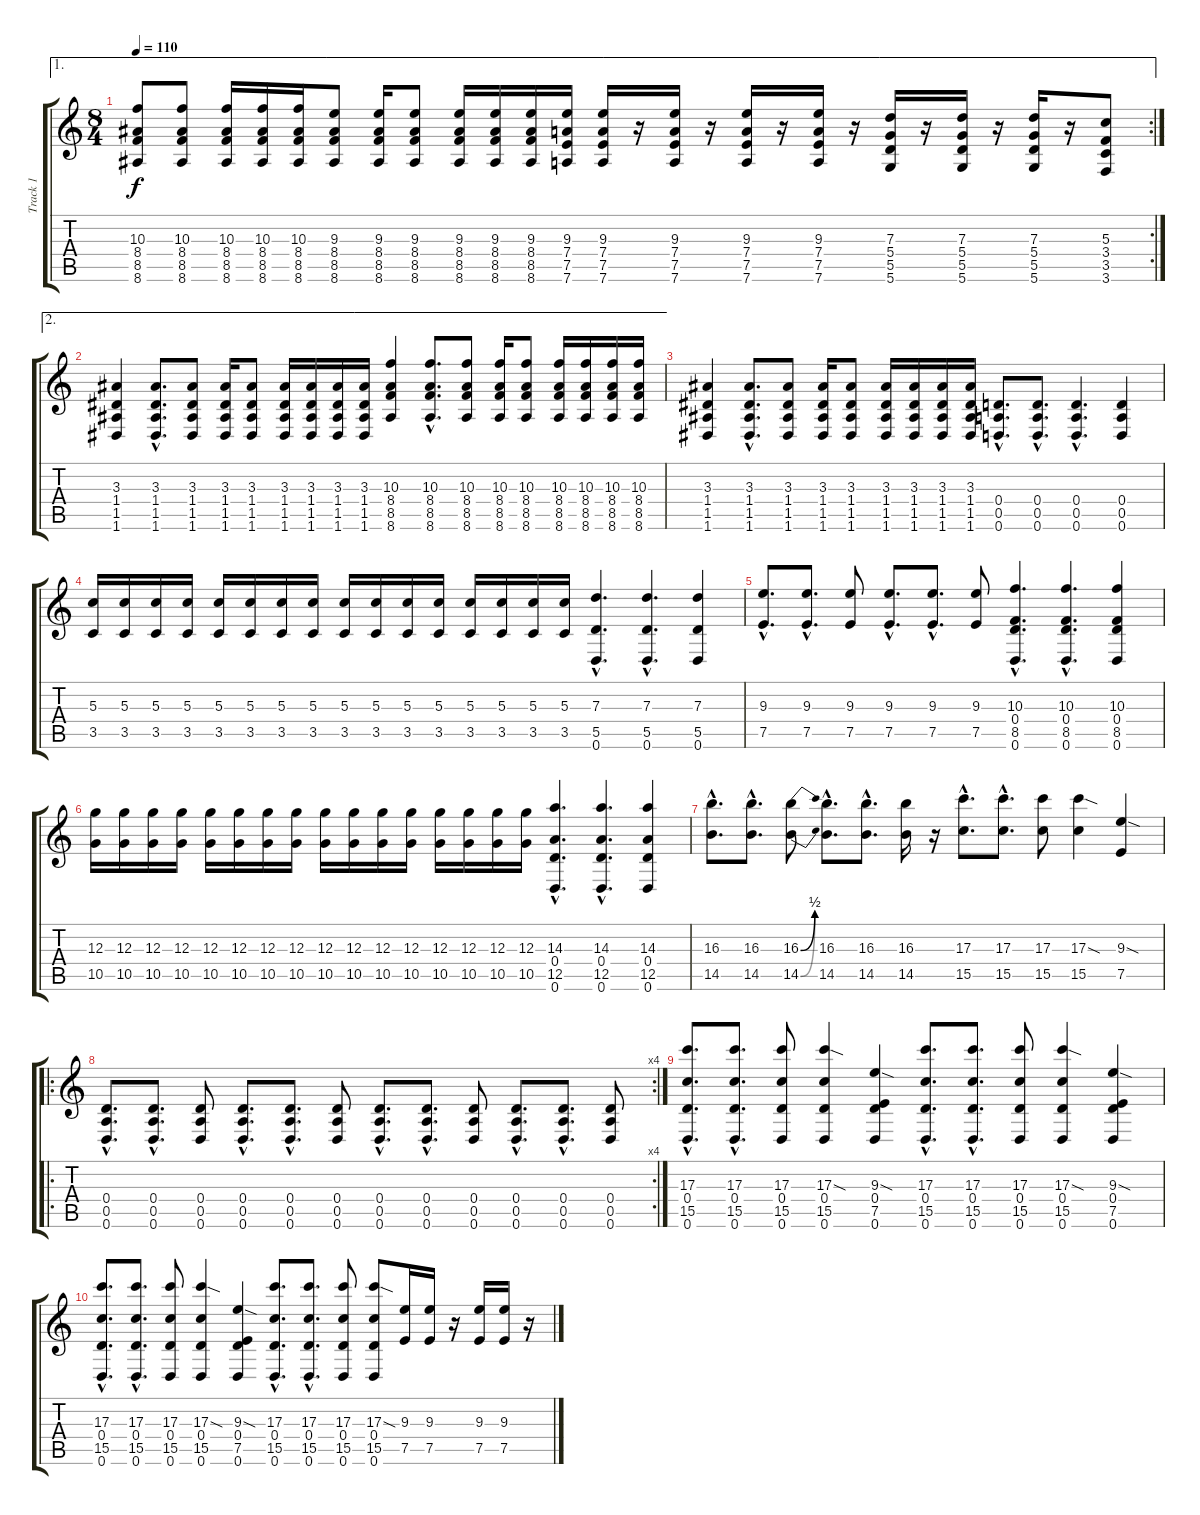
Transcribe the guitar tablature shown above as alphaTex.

\track ("Track 1" "Track 1") {instrument distortionguitar}
\staff {score tabs}
\tuning (E4 B3 G3 D3 A2 D2) {hide}
\ae 1
\rc 2
\ts (8 4)
\tempo 110
\clef g2
\ks c
(10.3 8.4 8.5 8.6).8{dy f} (10.3 8.4 8.5 8.6).8 (10.3 8.4 8.5 8.6).16 (10.3 8.4 8.5 8.6).16 (10.3 8.4 8.5 8.6).16 (9.3 8.4 8.5 8.6).8 (9.3 8.4 8.5 8.6).16 (9.3 8.4 8.5 8.6).8 (9.3 8.4 8.5 8.6).16 (9.3 8.4 8.5 8.6).16 (9.3 8.4 8.5 8.6).16 (9.3 7.4 7.5 7.6).16 (9.3 7.4 7.5 7.6).16 r.16 (9.3 7.4 7.5 7.6).16 r.16 (9.3 7.4 7.5 7.6).16 r.16 (9.3 7.4 7.5 7.6).16 r.16 (7.3 5.4 5.5 5.6).16 r.16 (7.3 5.4 5.5 5.6).16 r.16 (7.3 5.4 5.5 5.6).16 r.16 (5.3 3.4 3.5 3.6).8 |
\ae 2
(3.3 1.4 1.5 1.6).4 (3.3{hac} 1.4{hac} 1.5{hac} 1.6{hac}).8{d} (3.3 1.4 1.5 1.6).8 (3.3 1.4 1.5 1.6).16 (3.3 1.4 1.5 1.6).8 (3.3 1.4 1.5 1.6).16 (3.3 1.4 1.5 1.6).16 (3.3 1.4 1.5 1.6).16 (3.3 1.4 1.5 1.6).16 (10.3 8.4 8.5 8.6).4 (10.3{hac} 8.4{hac} 8.5{hac} 8.6{hac}).8{d} (10.3 8.4 8.5 8.6).8 (10.3 8.4 8.5 8.6).16 (10.3 8.4 8.5 8.6).8 (10.3 8.4 8.5 8.6).16 (10.3 8.4 8.5 8.6).16 (10.3 8.4 8.5 8.6).16 (10.3 8.4 8.5 8.6).16 |
(3.3 1.4 1.5 1.6).4 (3.3{hac} 1.4{hac} 1.5{hac} 1.6{hac}).8{d} (3.3 1.4 1.5 1.6).8 (3.3 1.4 1.5 1.6).16 (3.3 1.4 1.5 1.6).8 (3.3 1.4 1.5 1.6).16 (3.3 1.4 1.5 1.6).16 (3.3 1.4 1.5 1.6).16 (3.3 1.4 1.5 1.6).16 (0.4{hac} 0.5{hac} 0.6{hac}).8{d} (0.4{hac} 0.5{hac} 0.6{hac}).8{d} (0.4{hac} 0.5{hac} 0.6{hac}).4{d} (0.4 0.5 0.6).4 |
(5.3 3.5).16 (5.3 3.5).16 (5.3 3.5).16 (5.3 3.5).16 (5.3 3.5).16 (5.3 3.5).16 (5.3 3.5).16 (5.3 3.5).16 (5.3 3.5).16 (5.3 3.5).16 (5.3 3.5).16 (5.3 3.5).16 (5.3 3.5).16 (5.3 3.5).16 (5.3 3.5).16 (5.3 3.5).16 (7.3{hac} 5.5{hac} 0.6{hac}).4{d} (7.3{hac} 5.5{hac} 0.6{hac}).4{d} (7.3 5.5 0.6).4 |
(9.3{hac} 7.5{hac}).8{d} (9.3{hac} 7.5{hac}).8{d} (9.3 7.5).8 (9.3{hac} 7.5{hac}).8{d} (9.3{hac} 7.5{hac}).8{d} (9.3 7.5).8 (10.3{hac} 0.4{hac} 8.5{hac} 0.6{hac}).4{d} (10.3{hac} 0.4{hac} 8.5{hac} 0.6{hac}).4{d} (10.3 0.4 8.5 0.6).4 |
(12.3 10.5).16 (12.3 10.5).16 (12.3 10.5).16 (12.3 10.5).16 (12.3 10.5).16 (12.3 10.5).16 (12.3 10.5).16 (12.3 10.5).16 (12.3 10.5).16 (12.3 10.5).16 (12.3 10.5).16 (12.3 10.5).16 (12.3 10.5).16 (12.3 10.5).16 (12.3 10.5).16 (12.3 10.5).16 (14.3{hac} 0.4{hac} 12.5{hac} 0.6{hac}).4{d} (14.3{hac} 0.4{hac} 12.5{hac} 0.6{hac}).4{d} (14.3 0.4 12.5 0.6).4 |
(16.3{hac} 14.5{hac}).8{d} (16.3{hac} 14.5{hac}).8{d} (16.3{be (bend 0 0 60 2)} 14.5{be (bend 0 0 60 2)}).8 (16.3{hac} 14.5{hac}).8{d} (16.3{hac} 14.5{hac}).8{d} (16.3 14.5).16 r.16 (17.3{hac} 15.5{hac}).8{d} (17.3{hac} 15.5{hac}).8{d} (17.3 15.5).8 (17.3{sod} 15.5).4 (9.3{sod} 7.5).4 |
\ro
\rc 4
(0.4{hac} 0.5{hac} 0.6{hac}).8{d} (0.4{hac} 0.5{hac} 0.6{hac}).8{d} (0.4 0.5 0.6).8 (0.4{hac} 0.5{hac} 0.6{hac}).8{d} (0.4{hac} 0.5{hac} 0.6{hac}).8{d} (0.4 0.5 0.6).8 (0.4{hac} 0.5{hac} 0.6{hac}).8{d} (0.4{hac} 0.5{hac} 0.6{hac}).8{d} (0.4 0.5 0.6).8 (0.4{hac} 0.5{hac} 0.6{hac}).8{d} (0.4{hac} 0.5{hac} 0.6{hac}).8{d} (0.4 0.5 0.6).8 |
(17.3{hac} 0.4{hac} 15.5{hac} 0.6{hac}).8{d} (17.3{hac} 0.4{hac} 15.5{hac} 0.6{hac}).8{d} (17.3 0.4 15.5 0.6).8 (17.3{sod} 0.4 15.5 0.6).4 (9.3{sod} 0.4 7.5 0.6).4 (17.3{hac} 0.4{hac} 15.5{hac} 0.6{hac}).8{d} (17.3{hac} 0.4{hac} 15.5{hac} 0.6{hac}).8{d} (17.3 0.4 15.5 0.6).8 (17.3{sod} 0.4 15.5 0.6).4 (9.3{sod} 0.4 7.5 0.6).4 |
(17.3{hac} 0.4{hac} 15.5{hac} 0.6{hac}).8{d} (17.3{hac} 0.4{hac} 15.5{hac} 0.6{hac}).8{d} (17.3 0.4 15.5 0.6).8 (17.3{sod} 0.4 15.5 0.6).4 (9.3{sod} 0.4 7.5 0.6).4 (17.3{hac} 0.4{hac} 15.5{hac} 0.6{hac}).8{d} (17.3{hac} 0.4{hac} 15.5{hac} 0.6{hac}).8{d} (17.3 0.4 15.5 0.6).8 (17.3{sod} 0.4 15.5 0.6).8 (9.3 7.5).16 (9.3 7.5).16 r.16 (9.3 7.5).16 (9.3 7.5).16 r.16
